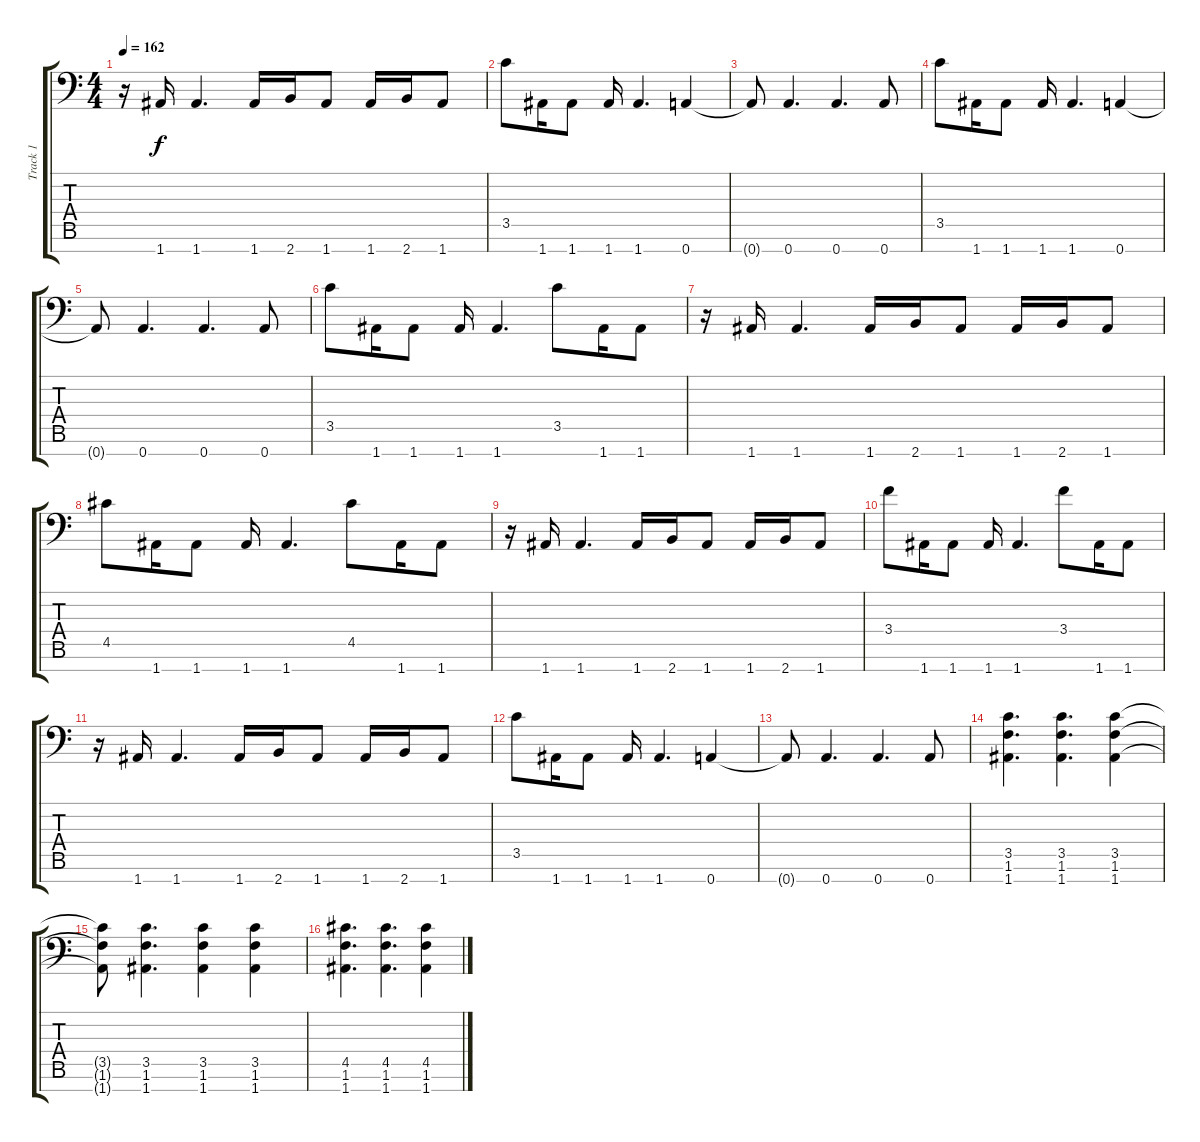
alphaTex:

\track ("Track 1" "Track 1") {instrument distortionguitar}
\staff {score tabs}
\tuning (E4 B3 G3 D3 A2 E2 A1) {hide}
\ts (4 4)
\tempo 162
\clef f4
\ks c
r.16{dy f} 1.7.16 1.7.4{d} 1.7.16 2.7.16 1.7.8 1.7.16 2.7.16 1.7.8 |
3.5.8 1.7.16 1.7.8 1.7.16 1.7.4{d} 0.7.4 |
0.7{t}.8 0.7.4{d} 0.7.4{d} 0.7.8 |
3.5.8 1.7.16 1.7.8 1.7.16 1.7.4{d} 0.7.4 |
0.7{t}.8 0.7.4{d} 0.7.4{d} 0.7.8 |
3.5.8 1.7.16 1.7.8 1.7.16 1.7.4{d} 3.5.8 1.7.16 1.7.8 |
r.16 1.7.16 1.7.4{d} 1.7.16 2.7.16 1.7.8 1.7.16 2.7.16 1.7.8 |
4.5.8 1.7.16 1.7.8 1.7.16 1.7.4{d} 4.5.8 1.7.16 1.7.8 |
r.16 1.7.16 1.7.4{d} 1.7.16 2.7.16 1.7.8 1.7.16 2.7.16 1.7.8 |
3.4.8 1.7.16 1.7.8 1.7.16 1.7.4{d} 3.4.8 1.7.16 1.7.8 |
r.16 1.7.16 1.7.4{d} 1.7.16 2.7.16 1.7.8 1.7.16 2.7.16 1.7.8 |
3.5.8 1.7.16 1.7.8 1.7.16 1.7.4{d} 0.7.4 |
0.7{t}.8 0.7.4{d} 0.7.4{d} 0.7.8 |
(3.5 1.6 1.7).4{d} (3.5 1.6 1.7).4{d} (3.5 1.6 1.7).4 |
(3.5{t} 1.6{t} 1.7{t}).8 (3.5 1.6 1.7).4{d} (3.5 1.6 1.7).4 (3.5 1.6 1.7).4 |
(4.5 1.6 1.7).4{d} (4.5 1.6 1.7).4{d} (4.5 1.6 1.7).4
